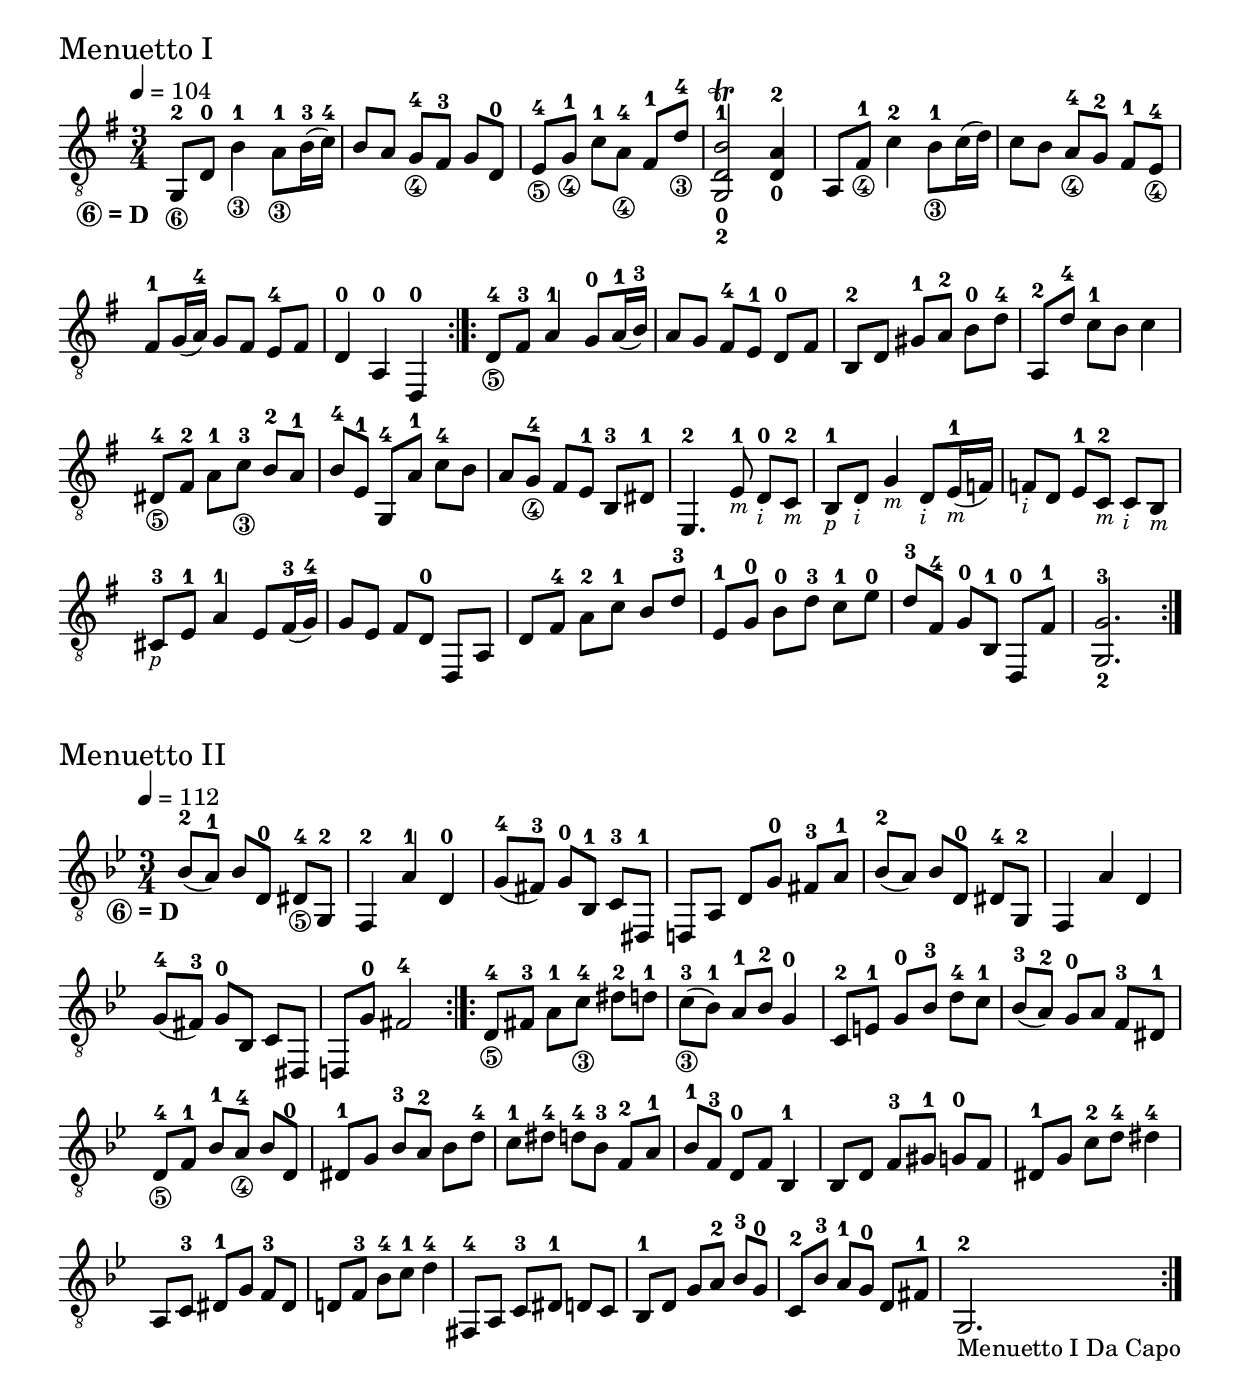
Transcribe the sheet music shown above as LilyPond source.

% This file is part of "Cello Suite in G-major BWV 1007" project
% Copyright on the terms of Creative Commons Legal Code CC0 1.0 Universal license
% Authors: Martyna Danysz (martynadanysz@gmail.com) and Tomasz Bojczuk (seelook@gmail.com)

\version "2.19.80"


\include "global.ly"
\include "paper.ly"

#(set-global-staff-size 21)


%\header {
%  title = \markup  \center-column { \fontsize #3 {"Cello Suite in G-major BWV 1007" } "Menuetto I & II" " "}
%  composer = \markup \center-column { "Johann Sebastian Bach" " " }
%}




\score {
  \header {
    piece = \markup { \fontsize #2 "Menuetto I" }
  }

  \new Staff {
    \set Staff.midiInstrument="acoustic guitar (nylon)"
    \override Staff.NoteCollision #'merge-differently-headed = ##t
    \override Staff.Stem #'length-fraction = #1.2
    \time 3/4
    \key g \major
    \clef "G_8"
    \relative c {
      \tempo 4=104
      \once \override TextScript #'extra-offset = #'(-8 . 3)
      g8_\6^2 _\SCORDATURE [ d'8 ]^0 h'4_\3^1 a8_\3^1 [ h16^3
      (c16)^4 ] | % 2
      h8 [ a8 ] g8_\4^4 [ fis8^3 ] g8 [
      d8^0 ] | % 3
      e8_\5^4 [ g8_\4^1 ] c8^1 [ a8_\4-4] fis8^1 [
      d'8_\3^4 ] | % 4
      <g,,_2 d'_0 h'^1>2 \trill <d'_0 a'^2>4 | % 5
      a8 [ fis'8_\4^1 ] c'4^2 h8_\3-1 [
      c16 (d16) ] | % 6
      c8 [ h8 ] a8_\4-4 [ g8^2 ] fis8^1
      [ e8_\4-4 ] | % 7
      fis8^1 [ g16 (a16^4) ] g8 [ fis8 ]
      e8^4 [ fis8 ] | % 8
      d4^0 a4^0 d,4^0\bar ":|.:" | % 9
      | % 17
      d'8_\5^4 [ fis8^3 ] a4^1 g8^0 [ a16^1
      (h16)^3 ] | % 18
      a8 [ g8 ] fis8^4 [ e8^1] d8^0 [
      fis8 ] | % 19
      h,8^2 [ d8 ] gis8^1 [ a8^2 ] h8^0
      [ d8^4 ] |
      a,8^2 [ d'8^4 ] c8^1 [ h8 ]
      c4 | % 21
      dis,8_\5-4 [ fis8^2 ] a8^1 [ c8_\3-3 ] h8^2
      [ a8 ]^1 | % 22
      h8^4 [ e,8^1 ] g,8^4 [ a'8^1 ] c8^4
      [ h8 ] | % 23
      a8 [ g8_\4^4 ] fis8 [ e8^1 ] h8^3 [
      dis8^1 ] | % 24
      e,4.^2 e'8_\mfi^1 d8_\ifi^0 [ c8_\mfi^2 ] | % 25
      h8_\pfi^1 [ d8_\ifi ] g4_\mfi d8_\ifi [ e16_\mfi^1
      (f16) ] | % 26
      f8_\ifi [ d8 ] e8^1 [ c8_\mfi^2 ] c8_\ifi [
      h8_\mfi ] | % 27
      cis8_\pfi^3 [ e8^1 ] a4^1 e8^ [ fis16^3
      (g16)^4 ] | % 28
      g8 [ e8 ] fis8 [ d8^0 ] d,8 [
      a'8 ] | % 29
      d8 [ fis8^4 ] a8^2 [ c8^1 ] h8^ [
      d8^3 ] |
      e,8^1 [ g8^0 ] h8^0 [ d8^3 ] c8^1
      [ e8^0 ] | % 31
      d8^3 [ fis,8^4 ] g8^0 [ h,8^1 ] d,8^0
      [ fis'8^1 ] | % 32
      <g,_2 g'^3>2.\bar ":|." | % 33
      % 49
    }
  }
}


\score {
  \header {
    piece = \markup { \fontsize #2 "Menuetto II" }
  }

  \new Staff {
    \set Staff.midiInstrument="acoustic guitar (nylon)"
    \override Staff.NoteCollision #'merge-differently-headed = ##t
    \override Staff.Stem #'length-fraction = #1.2
    \time 3/4
    \key g \minor
    \clef "G_8"
    \relative c {
      \tempo 4=112
      \once \override TextScript #'extra-offset = #'(-6 . 0)
      b'8^2 _\SCORDATURE [ (a8)^1 ] b8 [ d,8^0 ]
      dis8_\5^4 [ g,8^2 ] |
      f4^2 a'4^1 d,4^0 | % 51
      g8^4 [ (fis8)^3 ] g8^0 [ b,8^1 ] c8^3
      [ dis,8^1 ] | % 52
      d!8 [ a'8 ] d8 [ g8^0 ] fis8^3 [
      a8^1 ] | % 53
      b8^2 [ (a8) ] b8 [ d,8^0 ] dis8^4
      [ g,8^2 ] | % 54
      f4 a'4 d,4 | % 55
      g8^4 [ (fis8)^3 ] g8^0 [ b,8 ] c8
      [ dis,8 ] | % 56
      d!8 [ g'8^0 ] fis2^4 \bar ":|.:" % 57
      | % 65
      d8_\5^4 [ fis8^3 ] a8^1 [ c8_\3^4 ] dis8^2
      [ d8^1 ] | % 66
      c8_\3^3 [ (b8)^1 ] a8^1 [ b8^2 ]
      g4^0 | % 67
      c,8^2 [ e8^1 ] g8^0 [ b8^3 ] d8^4
      [ c8^1 ] | % 68
      b8^3 [ (a8)^2 ] g8^0 [ a8 ] f8^3 [
      dis8^1 ] | % 69
      d8_\5^4 [ f8^1 ] b8^1 [ a8_\4-4 ] b8 [
      d,8^0 ] |
      dis8^1 [ g8 ] b8^3 [ a8^2 ]
      b8 [ d8^4 ] | % 71
      c8^1 [ dis8^4 ] d8^4 [ b8^3 ]
      f8^2 [ a8^1 ] | % 72
      b8^1 [ f8^3 ] d8^0 [ f8 ] b,4^1
      | % 73
      b8 [ d8 ] f8^3 [ gis8^1 ] g8^0 [
      f8 ] | % 74
      dis8^1 [ g8 ] c8^2 [ d8^4 ]
      dis4^4 | % 75
      a,8 [ c8^3 ] dis8^1 [ g8 ] f8^3 [
      dis8 ] | % 76
      d!8 [ f8^3 ] b8^4 [ c8^1 ]
      d4^4 | % 77
      fis,,8^4 [ a8 ] c8^3 [ dis8^1 ] d8
      [ c8 ] | % 78
      b8^1 [ d8 ] g8 [ a8^2 ] b8^3 [
      g8^0 ] | % 79
      c,8^2 [ b'8^3 ] a8^1 [ g8^0] d8 [
      fis8^1 ] |
      g,2.^2_"Menuetto I Da Capo" \bar ":|." | % 81
      % 97

      \bar ":|."
    }
  }

  \midi {
    \context {
      \Score
      tempoWholesPerMinute = #(ly:make-moment 73 4)
    }
  }
  \layout {
    %ragged-last = ##t
  }

}






